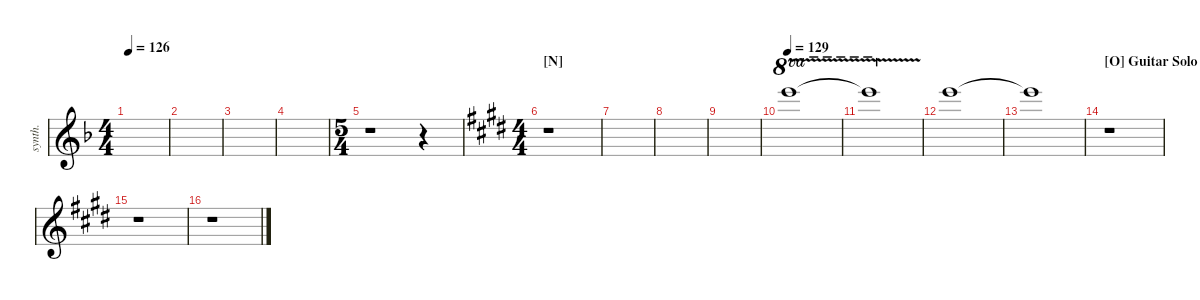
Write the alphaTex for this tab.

\defaultSystemsLayout 4
\hideDynamics
\bracketExtendMode nobrackets
\track ("Key Synthesizer" "synth.") {instrument fx3crystal}
\staff {score}
\tuning (E4 B3 G3 D3 A2 E2)
\ts (4 4)
\tempo 126
\clef g2
\ks f
|
|
|
|
\ts (5 4)
\beaming (8 6 4)
r.1 r.4 |
\ts (4 4)
\beaming (8 2 2 2 2)
\section ("N" "")
\ks e
r.1 |
|
|
|
\tempo 129
36.1{v acc forcenatural}.1{ot 8va} |
36.1{v t acc forcenatural}.1{ot 8va} |
24.1{acc forcenatural}.1 |
24.1{t acc forcenatural}.1 |
\section ("O" "Guitar Solo")
r.1 |
r.1 |
r.1
